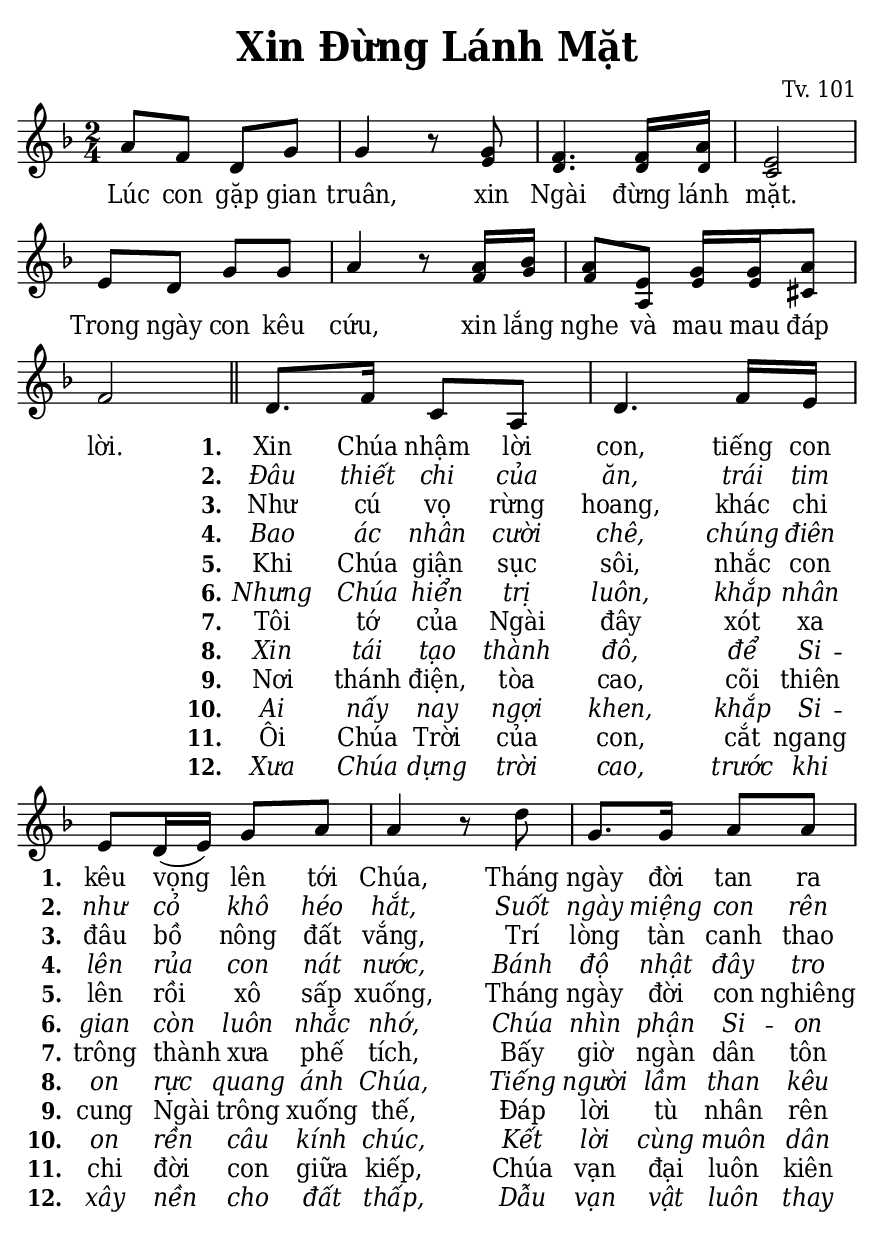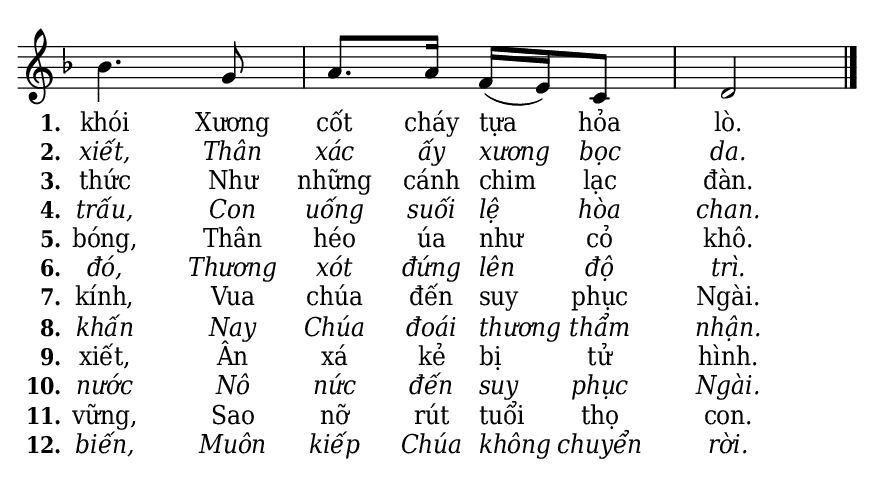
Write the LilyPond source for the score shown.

% Cài đặt chung\
\version "2.22.1"
\include "english.ly"

\header {
  title = \markup { \fontsize #1 "Xin Đừng Lánh Mặt" }
  composer = "Tv. 101"
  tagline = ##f
}

% Nhạc phiên khúc
nhacPhienKhucSop = \relative c'' {
  \autoPageBreaksOff
  a8 f d g |
  g4 r8 g |
  f4. f16 a |
  e2 |
  e8 d g g |
  a4 r8 a16 bf |
  a8 e g16 g a8 |
  f2 \bar "||"
  
  d8. f16 c8 a |
  d4. f16 e |
  e8 d16 (e) g8 a |
  a4 r8 d |
  g,8. g16 a8 a |
  
  \pageBreak
  
  bf4. g8 |
  a8. a16 f (e) c8 |
  d2 \bar "|."
}

nhacPhienKhucAlto = \relative c'' {
  a8 f d g |
  g4 r8 e |
  d4. d16 d |
  c2 |
  e8 d g g |
  a4 r8 f16 g |
  f8 a, e'16 e cs8 |
  f2
}

% Lời phiên khúc
loiPhienKhucSop = \lyrics {
  %\set stanza = "ĐK:"
  Lúc con gặp gian truân,
  xin Ngài đừng lánh mặt.
  Trong ngày con kêu cứu,
  xin lắng nghe và mau mau đáp lời.
  <<
    {
      \set stanza = "1."
      Xin Chúa nhậm lời con,
      tiếng con kêu vọng lên tới Chúa,
      Tháng ngày đời tan ra khói
      Xương cốt cháy tựa hỏa lò.
    }
    \new Lyrics {
	    \set associatedVoice = "beSop"
	    \set stanza = "2."
      \override Lyrics.LyricText.font-shape = #'italic
	    Đâu thiết chi của ăn,
	    trái tim như cỏ khô héo hắt,
	    Suốt ngày miệng con rên xiết,
	    Thân xác ấy xương bọc da.
    }
    \new Lyrics {
	    \set associatedVoice = "beSop"
	    \set stanza = "3."
	    Như cú vọ rừng hoang,
	    khác chi đâu bồ nông đất vắng,
	    Trí lòng tàn canh thao thức
	    Như những cánh chim lạc đàn.
    }
    \new Lyrics {
	    \set associatedVoice = "beSop"
	    \set stanza = "4."
      \override Lyrics.LyricText.font-shape = #'italic
	    Bao ác nhân cười chê,
	    chúng điên lên rủa con nát nước,
	    Bánh độ nhật đây tro trấu,
	    Con uống suối lệ hòa chan.
    }
    \new Lyrics {
	    \set associatedVoice = "beSop"
	    \set stanza = "5."
	    Khi Chúa giận sục sôi,
	    nhắc con lên rồi xô sấp xuống,
	    Tháng ngày đời con nghiêng bóng,
	    Thân héo úa như cỏ khô.
    }
    \new Lyrics {
	    \set associatedVoice = "beSop"
	    \set stanza = "6."
      \override Lyrics.LyricText.font-shape = #'italic
	    Nhưng Chúa hiển trị luôn,
	    khắp nhân gian còn luôn nhắc nhớ,
	    Chúa nhìn phận Si -- on đó,
	    Thương xót đứng lên độ trì.
    }
    \new Lyrics {
	    \set associatedVoice = "beSop"
	    \set stanza = "7."
	    Tôi tớ của Ngài đây
	    xót xa trông thành xưa phế tích,
	    Bấy giờ ngàn dân tôn kính,
	    Vua chúa đến suy phục Ngài.
    }
    \new Lyrics {
	    \set associatedVoice = "beSop"
	    \set stanza = "8."
      \override Lyrics.LyricText.font-shape = #'italic
	    Xin tái tạo thành đô,
	    để Si -- on rực quang ánh Chúa,
	    Tiếng người lầm than kêu khấn
	    Nay Chúa đoái thương thẩm nhận.
    }
    \new Lyrics {
	    \set associatedVoice = "beSop"
	    \set stanza = "9."
	    Nơi thánh điện, tòa cao,
	    cõi thiên cung Ngài trông xuống thế,
	    Đáp lời tù nhân rên xiết,
	    Ân xá kẻ bị tử hình.
    }
    \new Lyrics {
	    \set associatedVoice = "beSop"
	    \set stanza = "10."
      \override Lyrics.LyricText.font-shape = #'italic
	    Ai nấy nay ngợi khen,
	    khắp Si -- on rền câu kính chúc,
	    Kết lời cùng muôn dân nước
	    Nô nức đến suy phục Ngài.
    }
    \new Lyrics {
	    \set associatedVoice = "beSop"
	    \set stanza = "11."
	    Ôi Chúa Trời của con,
	    cắt ngang chi đời con giữa kiếp,
	    Chúa vạn đại luôn kiên vững,
	    Sao nỡ rút tuổi thọ con.
    }
    \new Lyrics {
	    \set associatedVoice = "beSop"
	    \set stanza = "12."
      \override Lyrics.LyricText.font-shape = #'italic
	    Xưa Chúa dựng trời cao,
	    trước khi xây nền cho đất thấp,
	    Dẫu vạn vật luôn thay biến,
	    Muôn kiếp Chúa không chuyển rời.
    }
  >>
}

% Dàn trang
\paper {
  #(set-paper-size "a5")
  top-margin = 3\mm
  bottom-margin = 3\mm
  left-margin = 3\mm
  right-margin = 3\mm
  indent = #0
  #(define fonts
	 (make-pango-font-tree "Deja Vu Serif Condensed"
	 		       "Deja Vu Serif Condensed"
			       "Deja Vu Serif Condensed"
			       (/ 20 20)))
  print-page-number = ##f
}

TongNhip = {
  \key f \major \time 2/4
  \set Timing.beamExceptions = #'()
  \set Timing.baseMoment = #(ly:make-moment 1/4)
}

% mã nguồn cho những chức năng chưa hỗ trợ trong phiên bản lilypond hiện tại
% cung cấp bởi cộng đồng lilypond khi gửi email đến lilypond-user@gnu.org
% Đổi kích thước nốt cho bè phụ
notBePhu =
#(define-music-function (font-size music) (number? ly:music?)
   (for-some-music
     (lambda (m)
       (if (music-is-of-type? m 'rhythmic-event)
           (begin
             (set! (ly:music-property m 'tweaks)
                   (cons `(font-size . ,font-size)
                         (ly:music-property m 'tweaks)))
             #t)
           #f))
     music)
   music)

% in số phiên khúc trên mỗi dòng
#(define (add-grob-definition grob-name grob-entry)
    (set! all-grob-descriptions
          (cons ((@@ (lily) completize-grob-entry)
                 (cons grob-name grob-entry))
                all-grob-descriptions)))

#(add-grob-definition
   'StanzaNumberSpanner
   `((direction . ,LEFT)
     (font-series . bold)
     (padding . 1)
     (side-axis . ,X)
     (stencil . ,ly:text-interface::print)
     (X-offset . ,ly:side-position-interface::x-aligned-side)
     (Y-extent . ,grob::always-Y-extent-from-stencil)
     (meta . ((class . Spanner)
              (interfaces . (font-interface
                             side-position-interface
                             stanza-number-interface
                             text-interface))))))

\layout {
   \context {
     \Global
     \grobdescriptions #all-grob-descriptions
   }
   \context {
     \Score
     \remove Stanza_number_align_engraver
     \consists
       #(lambda (context)
          (let ((texts '())
                (syllables '()))
            (make-engraver
             (acknowledgers
              ((stanza-number-interface engraver grob source-engraver)
                 (set! texts (cons grob texts)))
              ((lyric-syllable-interface engraver grob source-engraver)
                 (set! syllables (cons grob syllables))))
             ((stop-translation-timestep engraver)
                (for-each
                 (lambda (text)
                   (for-each
                    (lambda (syllable)
                      (ly:pointer-group-interface::add-grob text
'side-support-elements syllable))
                    syllables))
                 texts)
                (set! syllables '())))))
   }
   \context {
     \Lyrics
     \remove Stanza_number_engraver
     \consists
       #(lambda (context)
          (let ((text #f)
                (last-stanza #f))
            (make-engraver
             ((process-music engraver)
                (let ((stanza (ly:context-property context 'stanza #f)))
                  (if (and stanza (not (equal? stanza last-stanza)))
                      (let ((column (ly:context-property context
'currentCommandColumn)))
                        (set! last-stanza stanza)
                        (if text
                            (ly:spanner-set-bound! text RIGHT column))

                        (set! text (ly:engraver-make-grob engraver
'StanzaNumberSpanner '()))
                        (ly:grob-set-property! text 'text stanza)
                        (ly:spanner-set-bound! text LEFT column)))))
             ((finalize engraver)
                (if text
                    (let ((column (ly:context-property context
'currentCommandColumn)))
                      (ly:spanner-set-bound! text RIGHT column)))))))
     \override StanzaNumberSpanner.horizon-padding = 10000
   }
}
% kết thúc mã nguồn

\score {
  \new ChoirStaff <<
    \new Staff \with {
        \consists "Merge_rests_engraver"
        printPartCombineTexts = ##f
      }
      <<
      \new Voice \TongNhip \partCombine 
        \nhacPhienKhucSop
        \notBePhu -1 { \nhacPhienKhucAlto }
      \new NullVoice = beSop \nhacPhienKhucSop
      \new Lyrics \lyricsto beSop \loiPhienKhucSop
      >>
  >>
  \layout {
    \override Lyrics.LyricSpace.minimum-distance = #0.6
    \override Score.BarNumber.break-visibility = ##(#f #f #f)
    \override Score.SpacingSpanner.uniform-stretching = ##t
  } 
}
